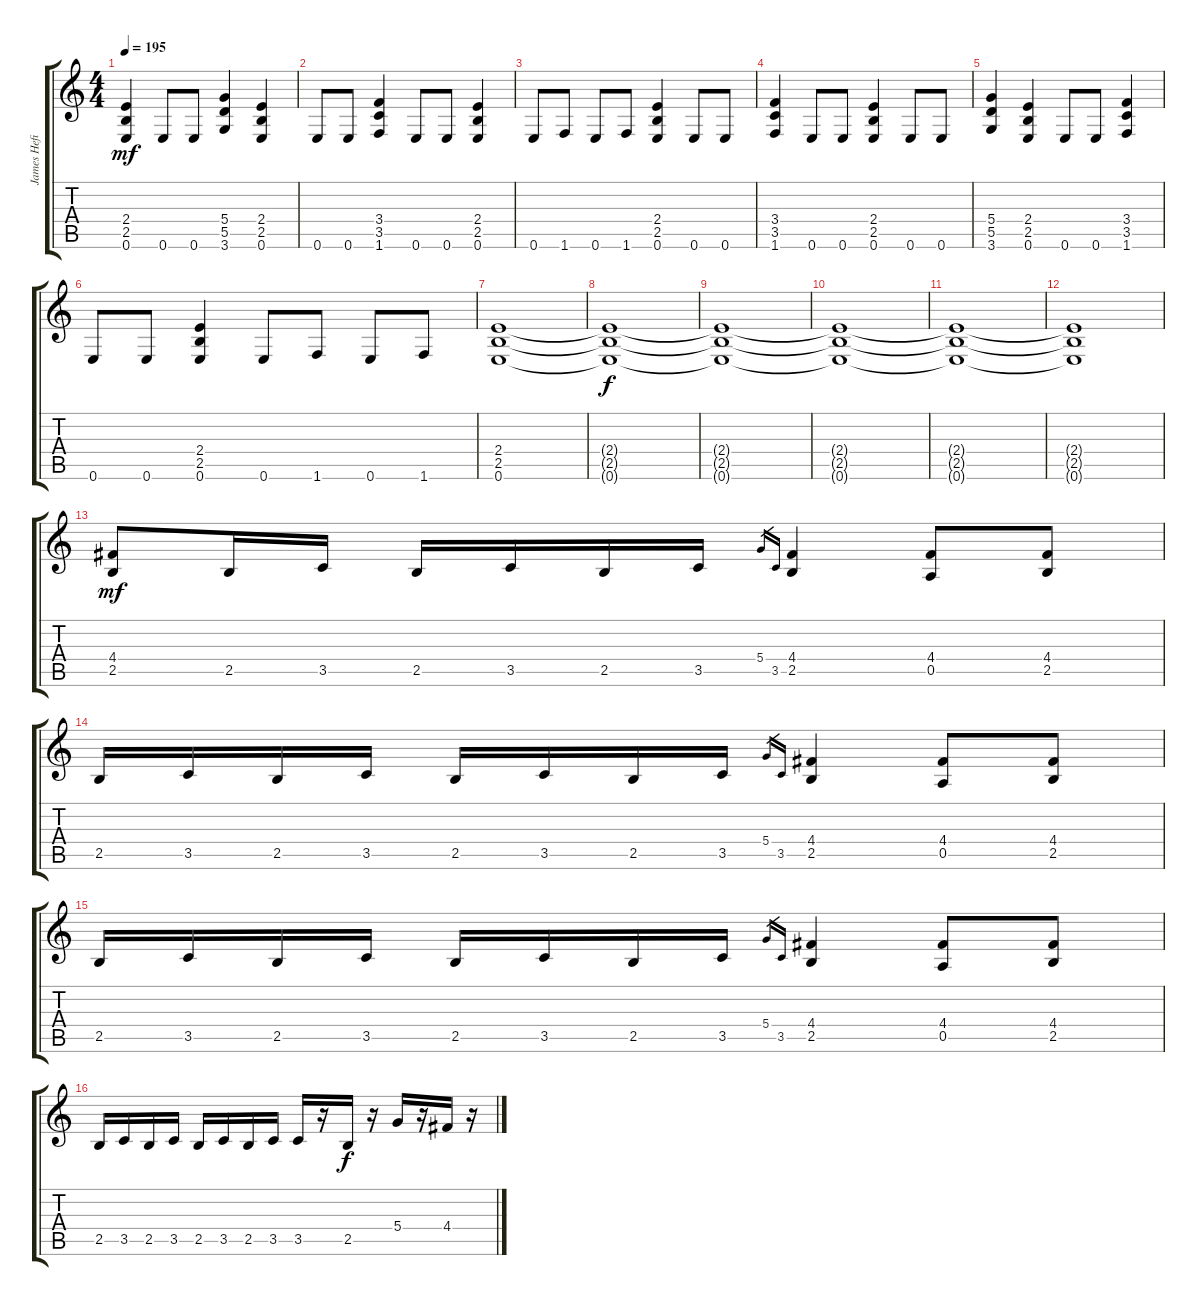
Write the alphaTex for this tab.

\track ("James Hefield" "James Hefi") {instrument distortionguitar}
\staff {score tabs}
\tuning (E4 B3 G3 D3 A2 E2) {hide}
\ts (4 4)
\tempo 195
\clef g2
\ks c
(2.4 2.5 0.6).4{dy mf} 0.6.8 0.6.8 (5.4 5.5 3.6).4 (2.4 2.5 0.6).4 |
0.6.8 0.6.8 (3.4 3.5 1.6).4 0.6.8 0.6.8 (2.4 2.5 0.6).4 |
0.6.8 1.6.8 0.6.8 1.6.8 (2.4 2.5 0.6).4 0.6.8 0.6.8 |
(3.4 3.5 1.6).4 0.6.8 0.6.8 (2.4 2.5 0.6).4 0.6.8 0.6.8 |
(5.4 5.5 3.6).4 (2.4 2.5 0.6).4 0.6.8 0.6.8 (3.4 3.5 1.6).4 |
0.6.8 0.6.8 (2.4 2.5 0.6).4 0.6.8 1.6.8 0.6.8 1.6.8 |
(2.4 2.5 0.6).1{volume 14} |
(2.4{t} 2.5{t} 0.6{t}).1{dy f} |
(2.4{t} 2.5{t} 0.6{t}).1 |
(2.4{t} 2.5{t} 0.6{t}).1{volume 11} |
(2.4{t} 2.5{t} 0.6{t}).1 |
(2.4{t} 2.5{t} 0.6{t}).1 |
(4.4 2.5).8{dy mf volume 16} 2.5.16 3.5.16 2.5.16 3.5.16 2.5.16 3.5.16 5.4.16{gr} 3.5.16{gr} (4.4 2.5).4 (4.4 0.5).8 (4.4 2.5).8 |
2.5.16 3.5.16 2.5.16 3.5.16 2.5.16 3.5.16 2.5.16 3.5.16 5.4.16{gr} 3.5.16{gr} (4.4 2.5).4 (4.4 0.5).8 (4.4 2.5).8 |
2.5.16 3.5.16 2.5.16 3.5.16 2.5.16 3.5.16 2.5.16 3.5.16 5.4.16{gr} 3.5.16{gr} (4.4 2.5).4 (4.4 0.5).8 (4.4 2.5).8 |
2.5.16 3.5.16 2.5.16 3.5.16 2.5.16 3.5.16 2.5.16 3.5.16 3.5.16 r.16 2.5.16{dy f} r.16 5.4.16 r.16 4.4.16 r.16
